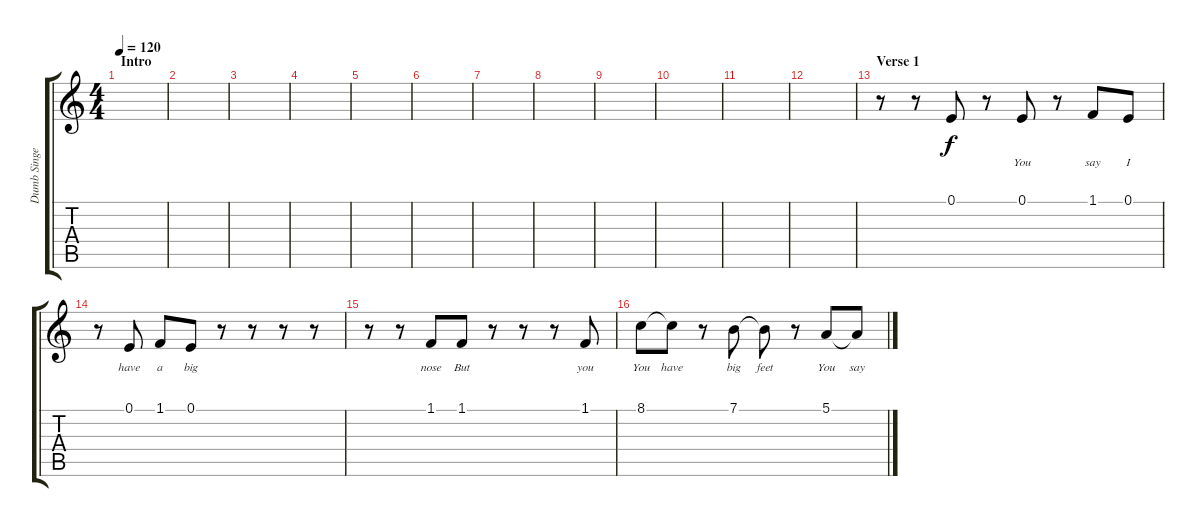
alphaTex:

\track ("Dumb Singer singing stupid stuff" "Dumb Singe") {instrument choiraahs}
\staff {score tabs}
\tuning (E4 B3 G3 D3 A2 E2) {hide}
\ts (4 4)
\section ("" "Intro")
\tempo 120
\clef g2
\ks c
|
|
|
|
|
|
|
|
|
|
|
|
\section ("" "Verse 1")
r.8 r.8 0.1.8{lyrics (0 "") lyrics (1 "") lyrics (2 "") lyrics (3 "") lyrics (4 "")} r.8 0.1.8{lyrics (0 "You") lyrics (1 "") lyrics (2 "") lyrics (3 "") lyrics (4 "")} r.8 1.1.8{lyrics (0 "say") lyrics (1 "") lyrics (2 "") lyrics (3 "") lyrics (4 "")} 0.1.8{lyrics (0 "I") lyrics (1 "") lyrics (2 "") lyrics (3 "") lyrics (4 "")} |
r.8 0.1.8{lyrics (0 "have") lyrics (1 "") lyrics (2 "") lyrics (3 "") lyrics (4 "")} 1.1.8{lyrics (0 "a") lyrics (1 "") lyrics (2 "") lyrics (3 "") lyrics (4 "")} 0.1.8{lyrics (0 "big") lyrics (1 "") lyrics (2 "") lyrics (3 "") lyrics (4 "")} r.8 r.8 r.8 r.8 |
r.8 r.8 1.1.8{lyrics (0 "nose") lyrics (1 "") lyrics (2 "") lyrics (3 "") lyrics (4 "")} 1.1.8{lyrics (0 "But") lyrics (1 "") lyrics (2 "") lyrics (3 "") lyrics (4 "")} r.8 r.8 r.8 1.1.8{lyrics (0 "you") lyrics (1 "") lyrics (2 "") lyrics (3 "") lyrics (4 "")} |
8.1.8{lyrics (0 "You") lyrics (1 "") lyrics (2 "") lyrics (3 "") lyrics (4 "")} 8.1{t}.8{lyrics (0 "have") lyrics (1 "") lyrics (2 "") lyrics (3 "") lyrics (4 "")} r.8 7.1.8{lyrics (0 "big") lyrics (1 "") lyrics (2 "") lyrics (3 "") lyrics (4 "")} 7.1{t}.8{lyrics (0 "feet") lyrics (1 "") lyrics (2 "") lyrics (3 "") lyrics (4 "")} r.8 5.1.8{lyrics (0 "You") lyrics (1 "") lyrics (2 "") lyrics (3 "") lyrics (4 "")} 5.1{t}.8{lyrics (0 "say") lyrics (1 "") lyrics (2 "") lyrics (3 "") lyrics (4 "")}
